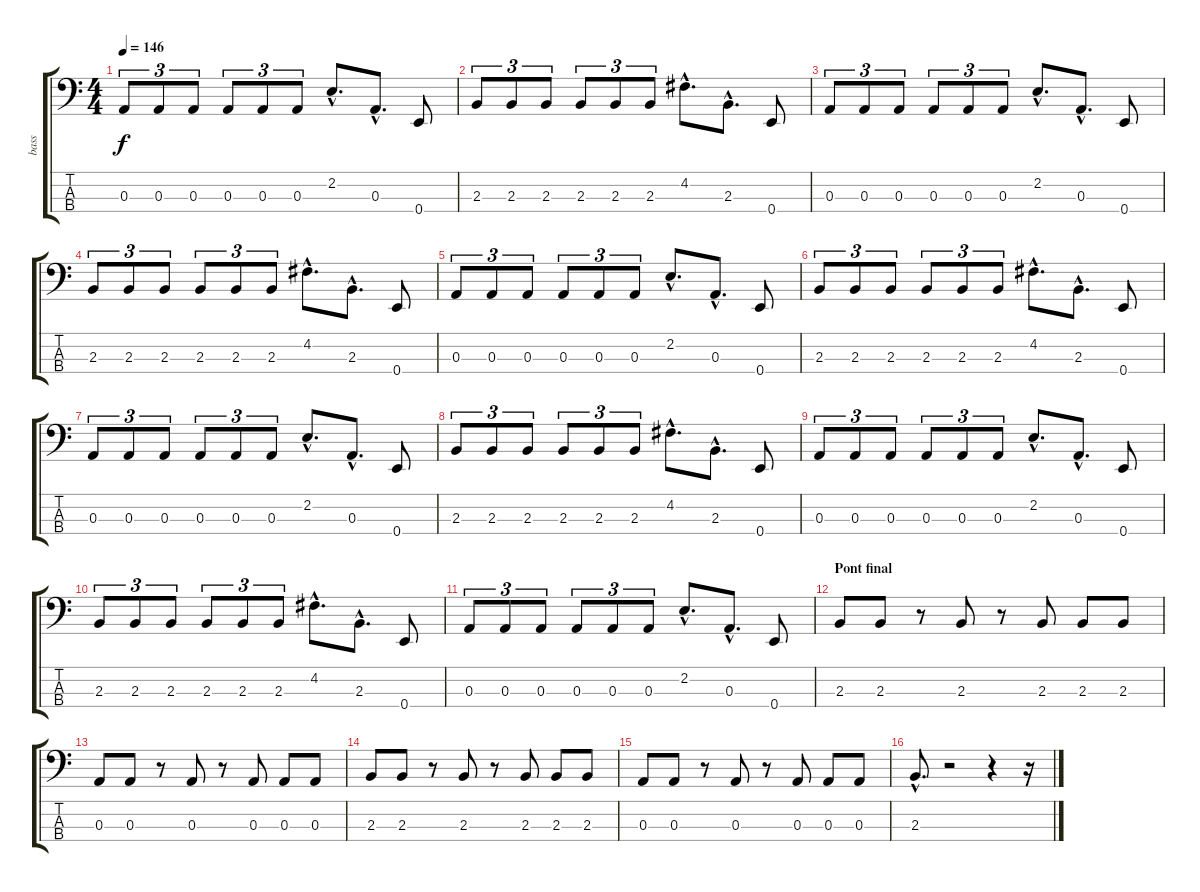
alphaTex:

\track ("bass" "bass") {instrument electricbassfinger}
\staff {score tabs}
\tuning (G2 D2 A1 E1) {hide}
\ts (4 4)
\tempo 146
\clef f4
\ks c
0.3.8{tu (3 2) dy f} 0.3.8{tu (3 2)} 0.3.8{tu (3 2)} 0.3.8{tu (3 2)} 0.3.8{tu (3 2)} 0.3.8{tu (3 2)} 2.2{hac}.8{d} 0.3{hac}.8{d} 0.4.8 |
2.3.8{tu (3 2)} 2.3.8{tu (3 2)} 2.3.8{tu (3 2)} 2.3.8{tu (3 2)} 2.3.8{tu (3 2)} 2.3.8{tu (3 2)} 4.2{hac}.8{d} 2.3{hac}.8{d} 0.4.8 |
0.3.8{tu (3 2)} 0.3.8{tu (3 2)} 0.3.8{tu (3 2)} 0.3.8{tu (3 2)} 0.3.8{tu (3 2)} 0.3.8{tu (3 2)} 2.2{hac}.8{d} 0.3{hac}.8{d} 0.4.8 |
2.3.8{tu (3 2)} 2.3.8{tu (3 2)} 2.3.8{tu (3 2)} 2.3.8{tu (3 2)} 2.3.8{tu (3 2)} 2.3.8{tu (3 2)} 4.2{hac}.8{d} 2.3{hac}.8{d} 0.4.8 |
0.3.8{tu (3 2)} 0.3.8{tu (3 2)} 0.3.8{tu (3 2)} 0.3.8{tu (3 2)} 0.3.8{tu (3 2)} 0.3.8{tu (3 2)} 2.2{hac}.8{d} 0.3{hac}.8{d} 0.4.8 |
2.3.8{tu (3 2)} 2.3.8{tu (3 2)} 2.3.8{tu (3 2)} 2.3.8{tu (3 2)} 2.3.8{tu (3 2)} 2.3.8{tu (3 2)} 4.2{hac}.8{d} 2.3{hac}.8{d} 0.4.8 |
0.3.8{tu (3 2)} 0.3.8{tu (3 2)} 0.3.8{tu (3 2)} 0.3.8{tu (3 2)} 0.3.8{tu (3 2)} 0.3.8{tu (3 2)} 2.2{hac}.8{d} 0.3{hac}.8{d} 0.4.8 |
2.3.8{tu (3 2)} 2.3.8{tu (3 2)} 2.3.8{tu (3 2)} 2.3.8{tu (3 2)} 2.3.8{tu (3 2)} 2.3.8{tu (3 2)} 4.2{hac}.8{d} 2.3{hac}.8{d} 0.4.8 |
0.3.8{tu (3 2)} 0.3.8{tu (3 2)} 0.3.8{tu (3 2)} 0.3.8{tu (3 2)} 0.3.8{tu (3 2)} 0.3.8{tu (3 2)} 2.2{hac}.8{d} 0.3{hac}.8{d} 0.4.8 |
2.3.8{tu (3 2)} 2.3.8{tu (3 2)} 2.3.8{tu (3 2)} 2.3.8{tu (3 2)} 2.3.8{tu (3 2)} 2.3.8{tu (3 2)} 4.2{hac}.8{d} 2.3{hac}.8{d} 0.4.8 |
0.3.8{tu (3 2)} 0.3.8{tu (3 2)} 0.3.8{tu (3 2)} 0.3.8{tu (3 2)} 0.3.8{tu (3 2)} 0.3.8{tu (3 2)} 2.2{hac}.8{d} 0.3{hac}.8{d} 0.4.8 |
\section ("" "Pont final")
2.3.8 2.3.8 r.8 2.3.8 r.8 2.3.8 2.3.8 2.3.8 |
0.3.8 0.3.8 r.8 0.3.8 r.8 0.3.8 0.3.8 0.3.8 |
2.3.8 2.3.8 r.8 2.3.8 r.8 2.3.8 2.3.8 2.3.8 |
0.3.8 0.3.8 r.8 0.3.8 r.8 0.3.8 0.3.8 0.3.8 |
2.3{hac}.8{d} r.2 r.4 r.16
